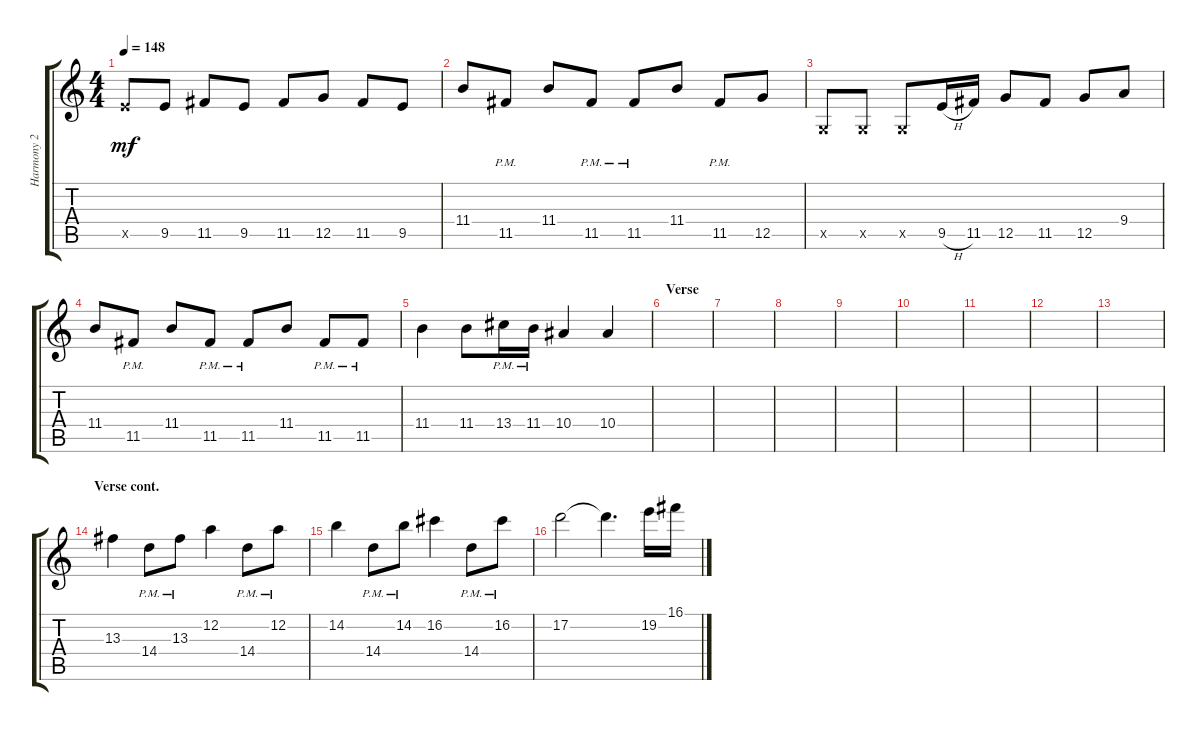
\track ("Harmony 2" "Harmony 2") {instrument distortionguitar}
\staff {score tabs}
\tuning (D4 A3 F3 C3 G2 C2) {hide}
\ts (4 4)
\tempo 148
\clef g2
\ks c
9.5{x}.8{dy mf} 9.5.8 11.5.8 9.5.8 11.5.8 12.5.8 11.5.8 9.5.8 |
11.4.8 11.5{pm}.8 11.4.8 11.5{pm}.8 11.5{pm}.8 11.4.8 11.5{pm}.8 12.5.8 |
0.5{x}.8 0.5{x}.8 0.5{x}.8 9.5{h}.16 11.5.16 12.5.8 11.5.8 12.5.8 9.4.8 |
11.4.8 11.5{pm}.8 11.4.8 11.5{pm}.8 11.5{pm}.8 11.4.8 11.5{pm}.8 11.5{pm}.8 |
11.4.4 11.4.8 13.4{pm}.16 11.4{pm}.16 10.4.4 10.4.4 |
\section ("" "Verse")
|
|
|
|
|
|
|
|
\section ("" "Verse cont.")
13.3.4 14.4{pm}.8 13.3{pm}.8 12.2.4 14.4{pm}.8 12.2{pm}.8 |
14.2.4 14.4{pm}.8 14.2{pm}.8 16.2.4 14.4{pm}.8 16.2{pm}.8 |
17.2.2 17.2{t}.4{d} 19.2.16 16.1.16
